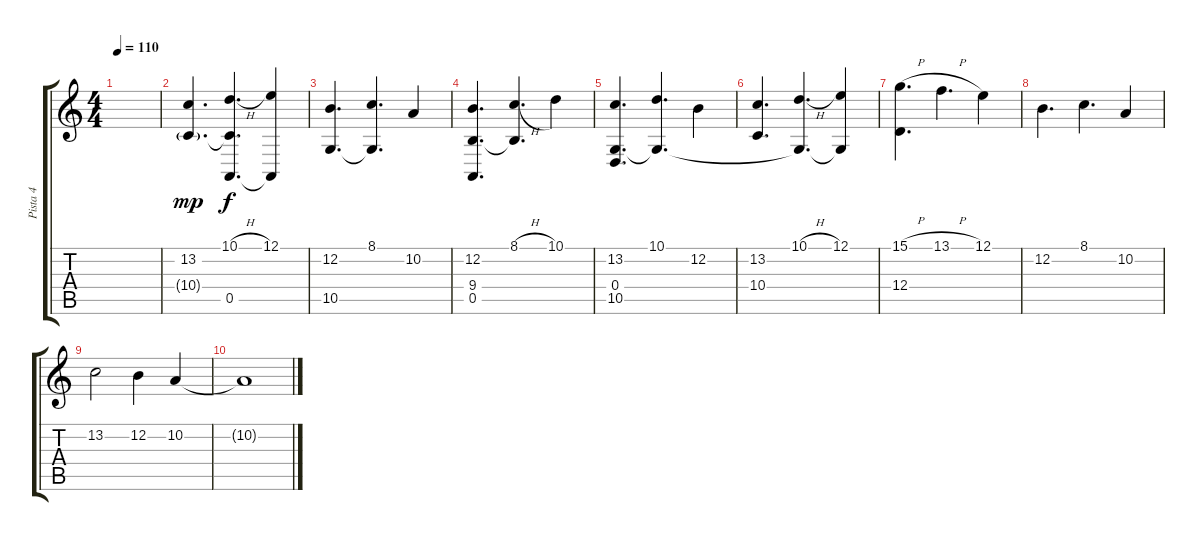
\track ("Pista 4" "Pista 4") {instrument stringensemble2}
\staff {score tabs}
\tuning (E4 B3 G3 D3 A2 E2) {hide}
\ts (4 4)
\tempo 110
\clef g2
\ks c
|
(13.2 10.4{g}).4{d dy mp} (10.1{h} 10.4{t} 0.5).4{d dy f} (12.1 0.5{t}).4 |
(12.2 10.5).4{d} (8.1 10.5{t}).4{d} 10.2.4 |
(12.2 9.4 0.5).4{d} (8.1{h} 9.4{t}).4{d} 10.1.4 |
(13.2 0.4 10.5).4{d} (10.1 10.5{t}).4{d} 12.2.4 |
(13.2 10.4).4{d} (10.1{h} 10.5{t}).4{d} (12.1 10.5{t}).4 |
(15.1{h} 12.4).4{d} 13.1{h}.4{d} 12.1.4 |
12.2.4{d} 8.1.4{d} 10.2.4 |
13.2.2 12.2.4 10.2.4 |
10.2{t}.1
